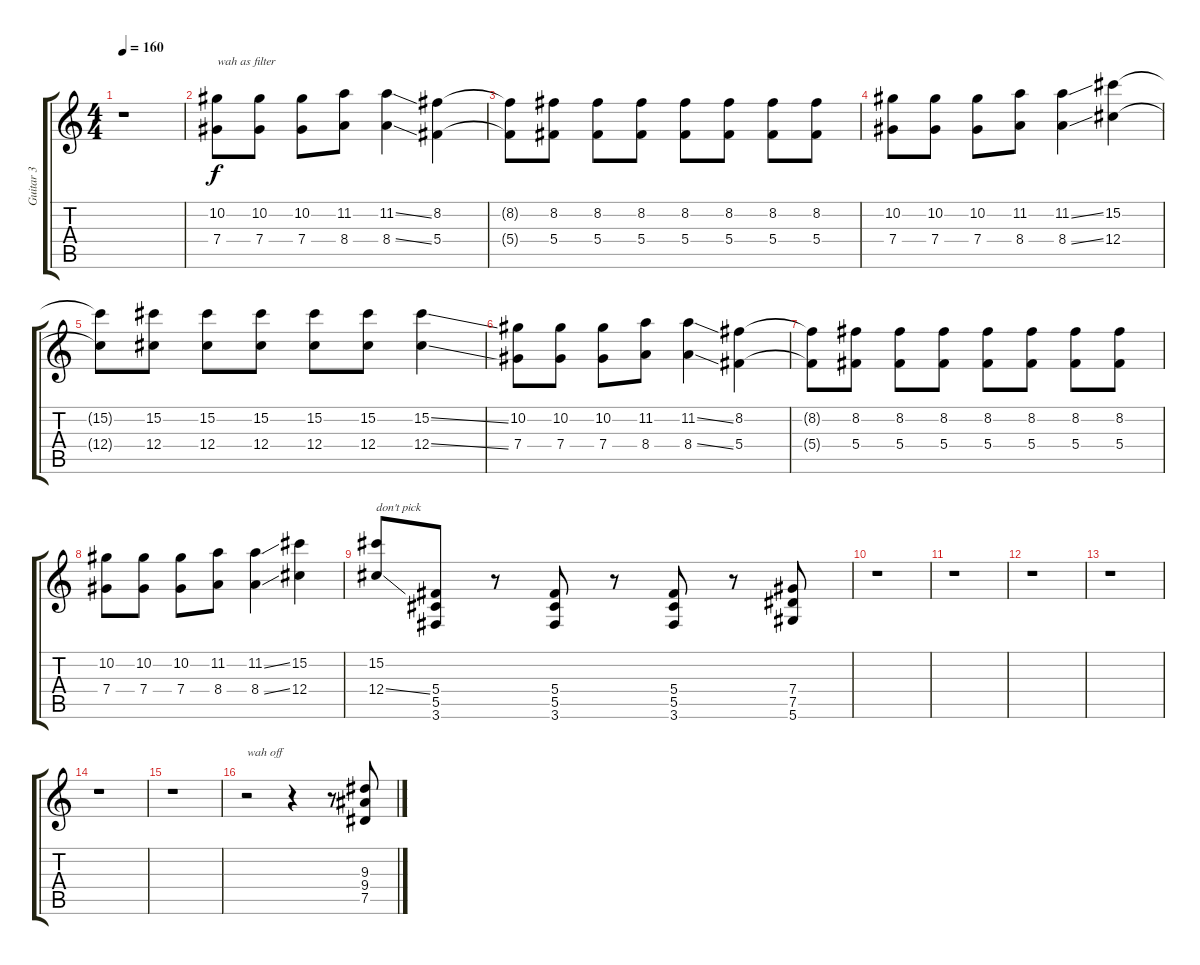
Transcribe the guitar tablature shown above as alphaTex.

\track ("Guitar 3" "Guitar 3") {instrument distortionguitar}
\staff {score tabs}
\tuning (Eb4 Bb3 Gb3 Db3 Ab2 Eb2) {hide}
\ts (4 4)
\tempo 160
\clef g2
\ks c
r.1{dy f} |
(10.2 7.4).8{txt "wah as filter"} (10.2 7.4).8 (10.2 7.4).8 (11.2 8.4).8 (11.2{ss} 8.4{ss}).4 (8.2 5.4).4 |
(8.2{t} 5.4{t}).8 (8.2 5.4).8 (8.2 5.4).8 (8.2 5.4).8 (8.2 5.4).8 (8.2 5.4).8 (8.2 5.4).8 (8.2 5.4).8 |
(10.2 7.4).8 (10.2 7.4).8 (10.2 7.4).8 (11.2 8.4).8 (11.2{ss} 8.4{ss}).4 (15.2 12.4).4 |
(15.2{t} 12.4{t}).8 (15.2 12.4).8 (15.2 12.4).8 (15.2 12.4).8 (15.2 12.4).8 (15.2 12.4).8 (15.2{ss} 12.4{ss}).4 |
(10.2 7.4).8 (10.2 7.4).8 (10.2 7.4).8 (11.2 8.4).8 (11.2{ss} 8.4{ss}).4 (8.2 5.4).4 |
(8.2{t} 5.4{t}).8 (8.2 5.4).8 (8.2 5.4).8 (8.2 5.4).8 (8.2 5.4).8 (8.2 5.4).8 (8.2 5.4).8 (8.2 5.4).8 |
(10.2 7.4).8 (10.2 7.4).8 (10.2 7.4).8 (11.2 8.4).8 (11.2{ss} 8.4{ss}).4 (15.2 12.4).4 |
(15.2 12.4{ss}).8{txt "don't pick"} (5.4 5.5 3.6).8 r.8 (5.4 5.5 3.6).8 r.8 (5.4 5.5 3.6).8 r.8 (7.4 7.5 5.6).8 |
r.1 |
r.1 |
r.1 |
r.1 |
r.1 |
r.1 |
r.2{txt "wah off"} r.4 r.8 (9.3 9.4 7.5).8
